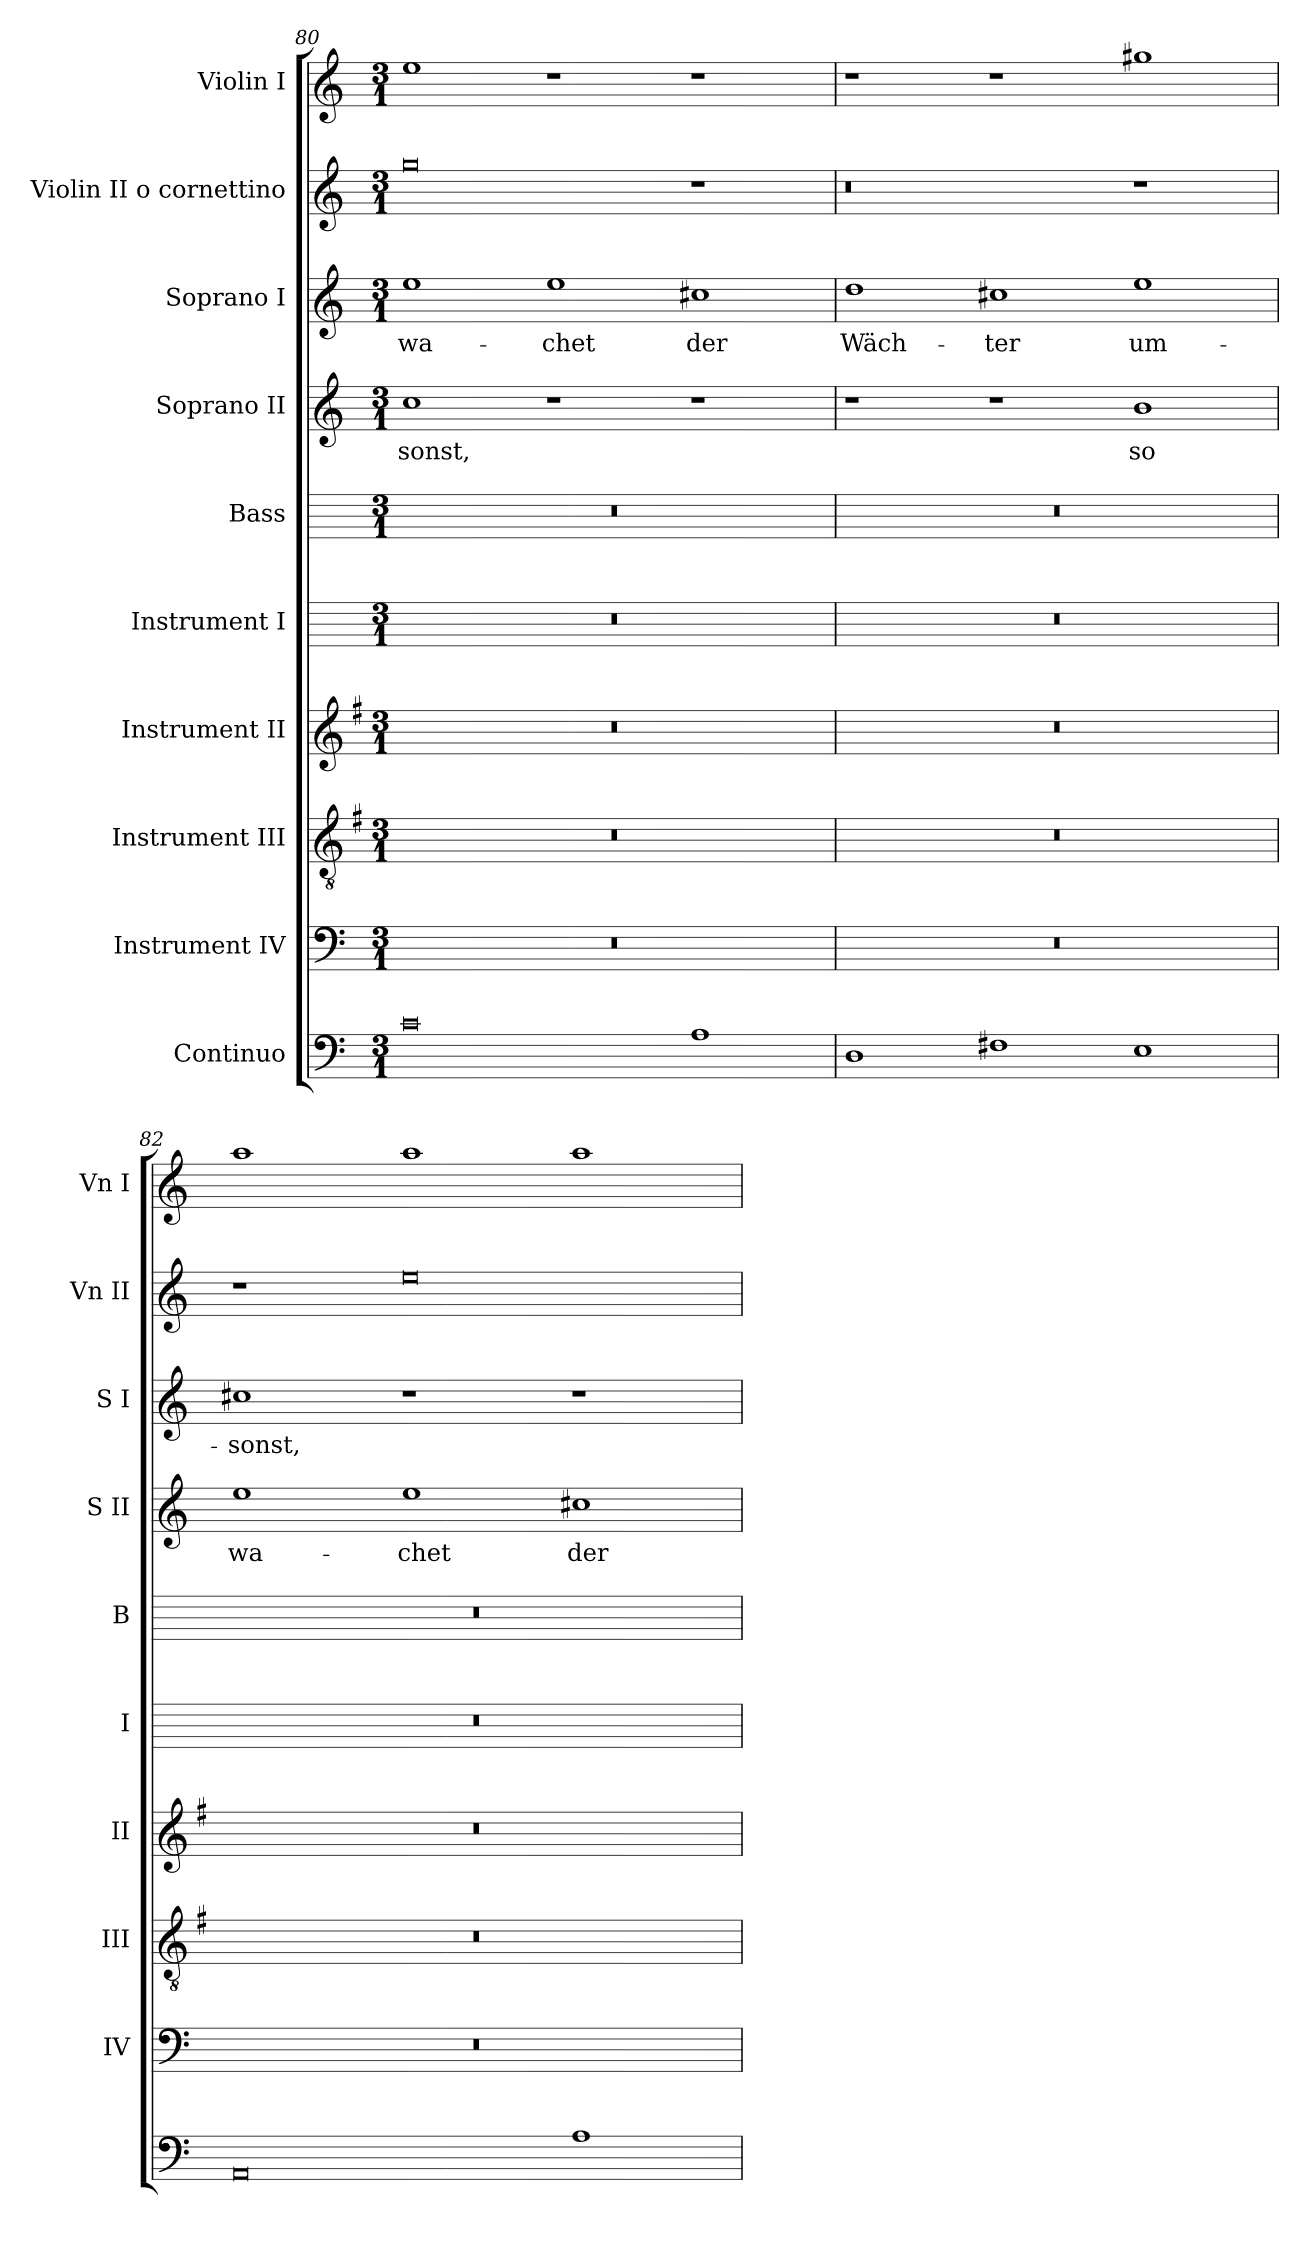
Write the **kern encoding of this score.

**kern	**kern	**kern	**kern	**kern	**kern	**kern	**text	**kern	**text	**kern	**kern
*part10	*part9	*part8	*part7	*part6	*part5	*part4	*part4	*part3	*part3	*part2	*part1
*staff10	*staff9	*staff8	*staff7	*staff6	*staff5	*staff4	*staff4	*staff3	*staff3	*staff2	*staff1
*I"Continuo	*I"Instrument IV	*I"Instrument III	*I"Instrument II	*I"Instrument I	*I"Bass	*I"Soprano II	*	*I"Soprano I	*	*I"Violin II o cornettino	*I"Violin I
*	*I'IV	*I'III	*I'II	*I'I	*I'B	*I'S II	*	*I'S I	*	*I'Vn II	*I'Vn I
*clefF4	*clefF4	*clefGv2	*clefG2	*	*	*clefG2	*	*clefG2	*	*clefG2	*clefG2
*	*	*ITrd4c7	*ITrd4c7	*ITrd4c7	*	*	*	*	*	*	*
*k[]	*k[]	*k[]	*k[]	*	*	*k[]	*	*k[]	*	*k[]	*k[]
*C:	*C:	*C:	*C:	*	*	*C:	*	*C:	*	*C:	*C:
*M3/1	*M3/1	*M3/1	*M3/1	*M3/1	*M3/1	*M3/1	*	*M3/1	*	*M3/1	*M3/1
=80	=80	=80	=80	=80	=80	=80	=80	=80	=80	=80	=80
!	!	!	!	!	!	!	!LO:LY:b	!	!LO:LY:b	!	!
0c	0.r	0.r	0.r	0.r	0.r	1cc	-sonst,	1ee	wa-	0gg	1ee
!	!	!	!	!	!	!	!	!	!LO:LY:b	!	!
.	.	.	.	.	.	1r	.	1ee	-chet	.	1r
!	!	!	!	!	!	!	!	!	!LO:LY:b	!	!
1A	.	.	.	.	.	1r	.	1cc#X	der	1r	1r
=81	=81	=81	=81	=81	=81	=81	=81	=81	=81	=81	=81
!	!	!	!	!	!	!	!	!	!LO:LY:b	!	!
1D	0.r	0.r	0.r	0.r	0.r	1r	.	1dd	Wäch-	0r	1r
!	!	!	!	!	!	!	!	!	!LO:LY:b	!	!
1F#X	.	.	.	.	.	1r	.	1cc#X	-ter	.	1r
!	!	!	!	!	!	!	!LO:LY:b	!	!LO:LY:b	!	!
1E	.	.	.	.	.	1b	so	1ee	um-	1r	1gg#X
=82	=82	=82	=82	=82	=82	=82	=82	=82	=82	=82	=82
!	!	!	!	!	!	!	!LO:LY:b	!	!LO:LY:b	!	!
0AA	0.r	0.r	0.r	0.r	0.r	1ee	wa-	1cc#X	-sonst,	1r	1aa
!	!	!	!	!	!	!	!LO:LY:b	!	!	!	!
.	.	.	.	.	.	1ee	-chet	1r	.	0ee	1aa
!	!	!	!	!	!	!	!LO:LY:b	!	!	!	!
1A	.	.	.	.	.	1cc#X	der	1r	.	.	1aa
=	=	=	=	=	=	=	=	=	=	=	=
*-	*-	*-	*-	*-	*-	*-	*-	*-	*-	*-	*-
